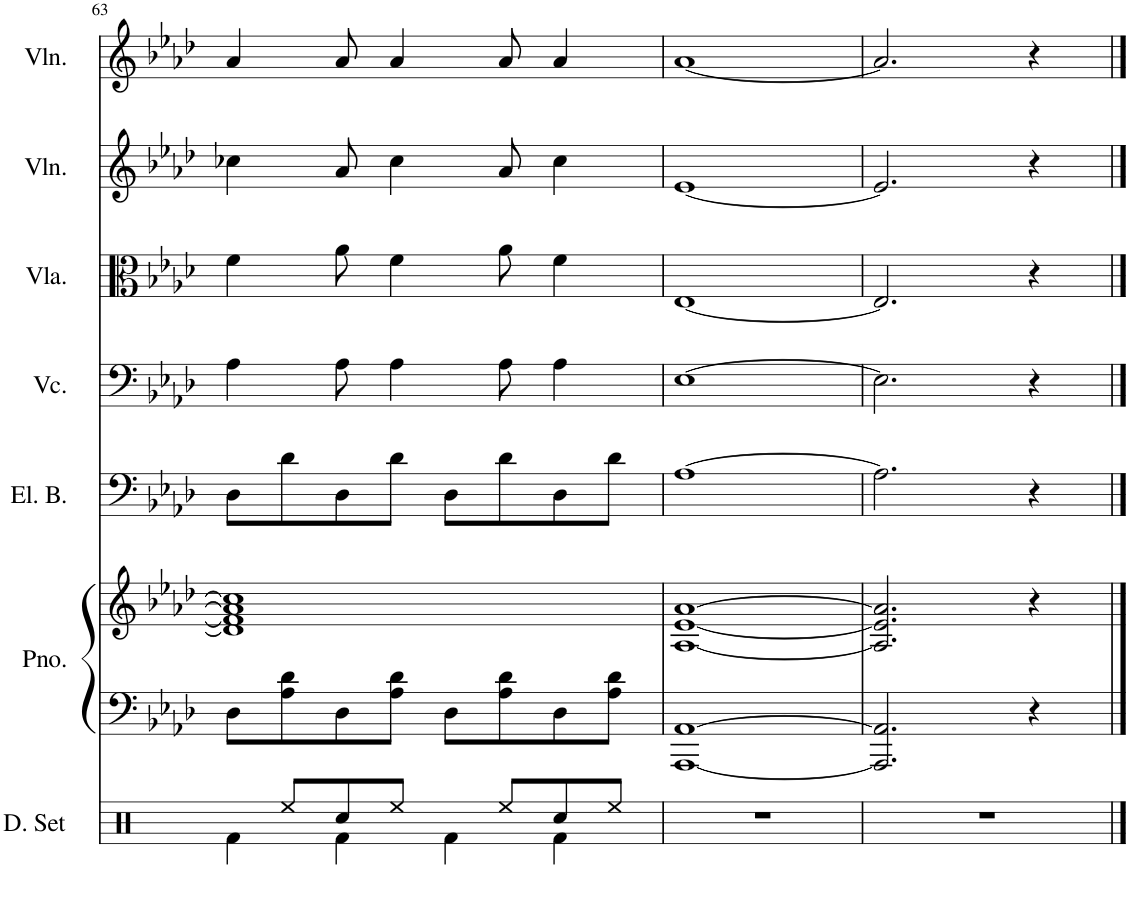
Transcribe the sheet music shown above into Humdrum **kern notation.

**kern	**kern	**kern	**kern	**kern	**kern	**kern	**kern
*part7	*part6	*part6	*part5	*part4	*part3	*part2	*part1
*staff8	*staff7	*staff6	*staff5	*staff4	*staff3	*staff2	*staff1
*I"Drumset	*I"Piano	*	*I"Electric Bass	*I"Violoncello	*I"Viola	*I"Violin	*I"Violin
*I'D. Set	*I'Pno.	*	*I'El. B.	*I'Vc.	*I'Vla.	*I'Vln.	*I'Vln.
!!LO:PB:g=z
*clefX	*clefF4	*clefG2	*clefF4	*clefF4	*clefC3	*clefG2	*clefG2
*	*	*	*Trd7c12	*	*	*	*
*k[]	*k[b-e-a-d-]	*k[b-e-a-d-]	*k[b-e-a-d-]	*k[b-e-a-d-]	*k[b-e-a-d-]	*k[b-e-a-d-]	*k[b-e-a-d-]
*M4/4	*M4/4	*M4/4	*M4/4	*M4/4	*M4/4	*M4/4	*M4/4
=63	=63	=63	=63	=63	=63	=63	=63
*^	*	*	*	*	*	*	*
8ryy	4Rf\	8D-\L	1d-] 1f] 1a-] 1cc-]	8D-\L	4A-\	4f\	4cc-X\	4a-/
8Ree/L	.	8A-\ 8d-\	.	8d-\	.	.	.	.
8Rcc/	4Rf\	8D-\	.	8D-\	8A-\	8a-\	8a-/	8a-/
8Ree/J	.	8A-\ 8d-\J	.	8d-\J	4A-\	4f\	4cc-\	4a-/
8ryy	4Rf\	8D-\L	.	8D-\L	.	.	.	.
8Ree/L	.	8A-\ 8d-\	.	8d-\	8A-\	8a-\	8a-/	8a-/
8Rcc/	4Rf\	8D-\	.	8D-\	4A-\	4f\	4cc-\	4a-/
8Ree/J	.	8A-\ 8d-\J	.	8d-\J	.	.	.	.
*v	*v	*	*	*	*	*	*	*
=64	=64	=64	=64	=64	=64	=64	=64
1r	[1AAA- [1AA-	[1A- [1e- [1a-	[1A-	[1E-	[1E-	[1e-	[1a-
=65	=65	=65	=65	=65	=65	=65	=65
1r	2.AAA-/] 2.AA-/]	2.A-/] 2.e-/] 2.a-/]	2.A-\]	2.E-\]	2.E-/]	2.e-/]	2.a-/]
.	4r	4r	4r	4r	4r	4r	4r
==	==	==	==	==	==	==	==
*-	*-	*-	*-	*-	*-	*-	*-
